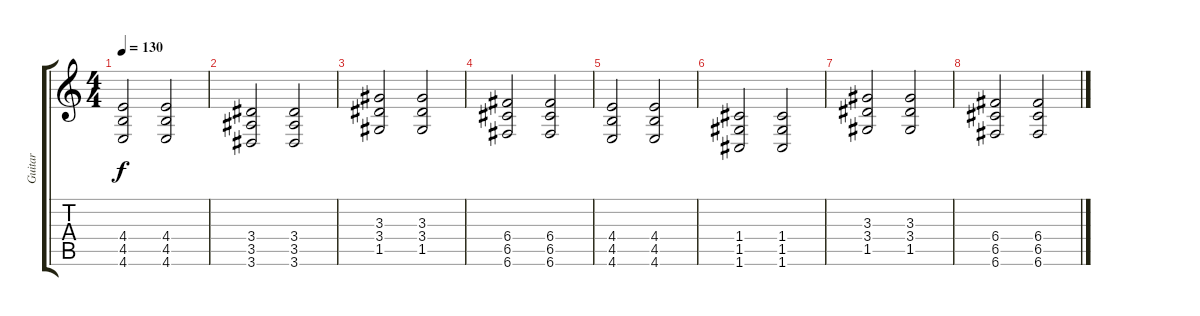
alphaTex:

\track ("Guitar" "Guitar") {instrument distortionguitar}
\staff {score tabs}
\tuning (D4 A3 F3 C3 G2 C2) {hide}
\ts (4 4)
\tempo 130
\clef g2
\ks c
(4.4 4.5 4.6).2{dy f} (4.4 4.5 4.6).2 |
(3.4 3.5 3.6).2 (3.4 3.5 3.6).2 |
(3.3 3.4 1.5).2 (3.3 3.4 1.5).2 |
(6.4 6.5 6.6).2 (6.4 6.5 6.6).2 |
(4.4 4.5 4.6).2 (4.4 4.5 4.6).2 |
(1.4 1.5 1.6).2 (1.4 1.5 1.6).2 |
(3.3 3.4 1.5).2 (3.3 3.4 1.5).2 |
(6.4 6.5 6.6).2 (6.4 6.5 6.6).2
